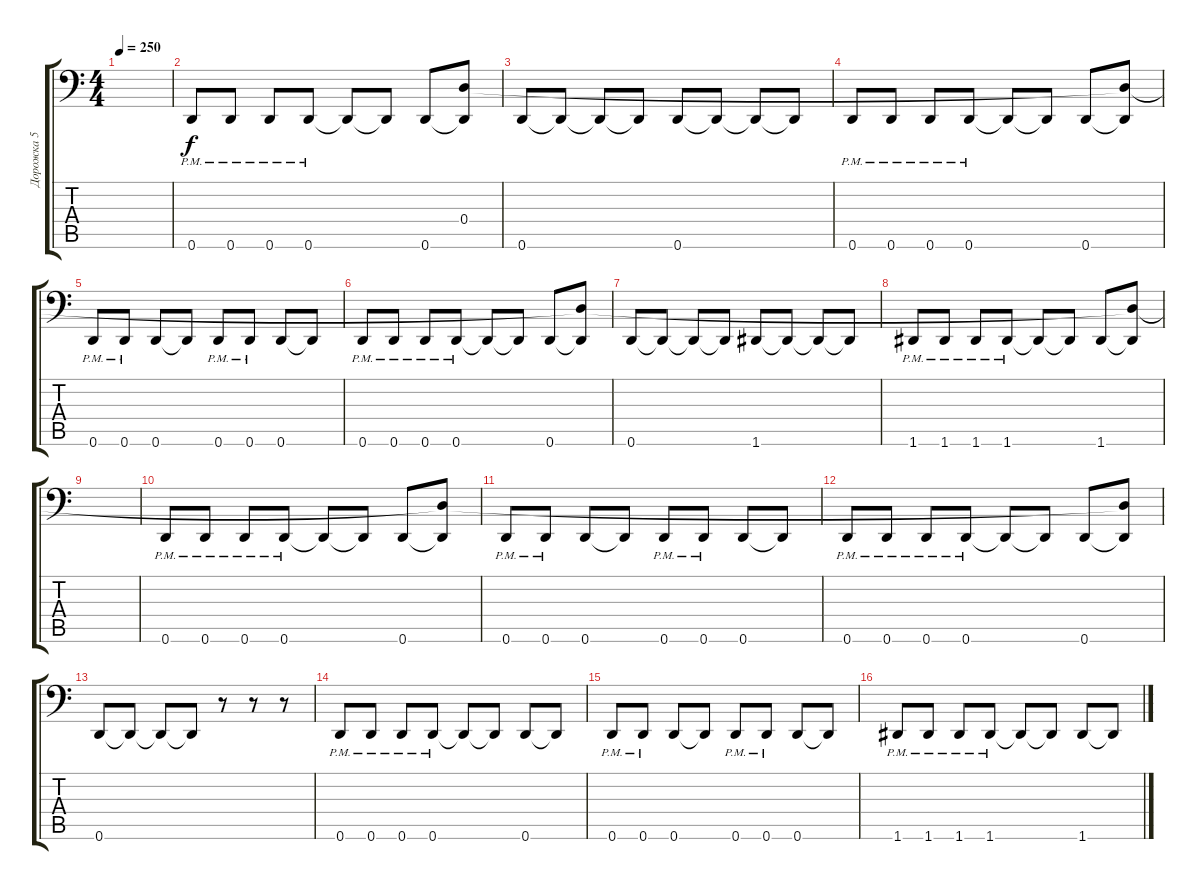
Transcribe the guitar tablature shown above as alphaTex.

\track ("Дорожка 5" "Дорожка 5") {instrument electricbasspick}
\staff {score tabs}
\tuning (E4 B3 G3 D2 A1 D1) {hide}
\ts (4 4)
\tempo 250
\clef f4
\ks c
|
0.6{pm}.8 0.6{pm}.8 0.6{pm}.8 0.6{pm}.8 0.6{t}.8 0.6{t}.8 0.6.8 (0.4 0.6{t}).8 |
0.6.8 0.6{t}.8 0.6{t}.8 0.6{t}.8 0.6.8 0.6{t}.8 0.6{t}.8 0.6{t}.8 |
0.6{pm}.8 0.6{pm}.8 0.6{pm}.8 0.6{pm}.8 0.6{t}.8 0.6{t}.8 0.6.8 (0.4{t} 0.6{t}).8 |
0.6{pm}.8 0.6{pm}.8 0.6.8 0.6{t}.8 0.6{pm}.8 0.6{pm}.8 0.6.8 0.6{t}.8 |
0.6{pm}.8 0.6{pm}.8 0.6{pm}.8 0.6{pm}.8 0.6{t}.8 0.6{t}.8 0.6.8 (0.4{t} 0.6{t}).8 |
0.6.8 0.6{t}.8 0.6{t}.8 0.6{t}.8 1.6.8 1.6{t}.8 1.6{t}.8 1.6{t}.8 |
1.6{pm}.8 1.6{pm}.8 1.6{pm}.8 1.6{pm}.8 1.6{t}.8 1.6{t}.8 1.6.8 (0.4{t} 1.6{t}).8 |
|
0.6{pm}.8 0.6{pm}.8 0.6{pm}.8 0.6{pm}.8 0.6{t}.8 0.6{t}.8 0.6.8 (0.4{t} 0.6{t}).8 |
0.6{pm}.8 0.6{pm}.8 0.6.8 0.6{t}.8 0.6{pm}.8 0.6{pm}.8 0.6.8 0.6{t}.8 |
0.6{pm}.8 0.6{pm}.8 0.6{pm}.8 0.6{pm}.8 0.6{t}.8 0.6{t}.8 0.6.8 (0.4{t} 0.6{t}).8 |
0.6.8 0.6{t}.8 0.6{t}.8 0.6{t}.8 r.8 r.8 r.8 |
0.6{pm}.8 0.6{pm}.8 0.6{pm}.8 0.6{pm}.8 0.6{t}.8 0.6{t}.8 0.6.8 0.6{t}.8 |
0.6{pm}.8 0.6{pm}.8 0.6.8 0.6{t}.8 0.6{pm}.8 0.6{pm}.8 0.6.8 0.6{t}.8 |
1.6{pm}.8 1.6{pm}.8 1.6{pm}.8 1.6{pm}.8 1.6{t}.8 1.6{t}.8 1.6.8 1.6{t}.8
